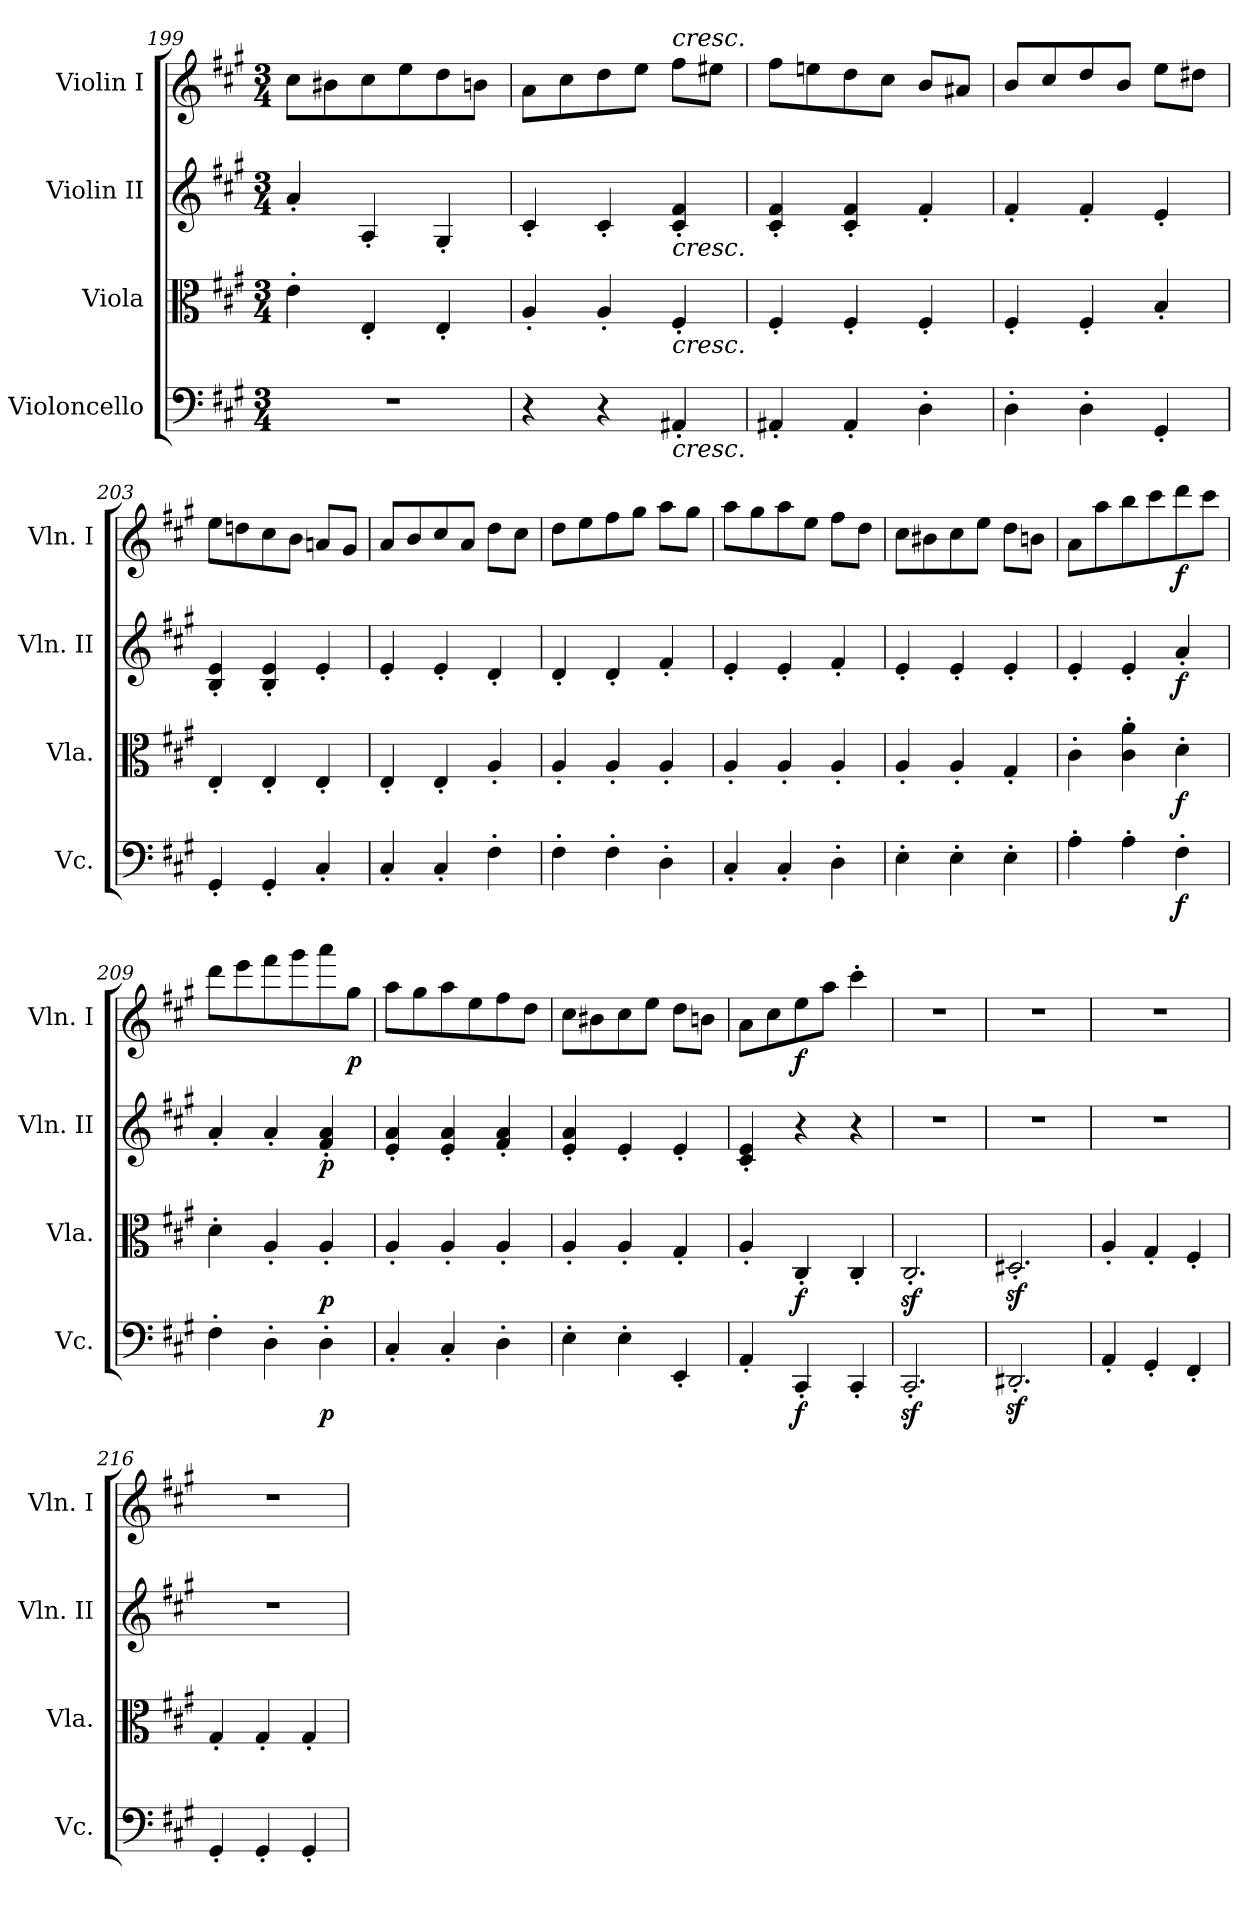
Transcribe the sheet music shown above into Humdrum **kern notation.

**kern	**dynam	**kern	**dynam	**kern	**dynam	**kern	**dynam
*part4	*part4	*part3	*part3	*part2	*part2	*part1	*part1
*staff4	*staff4	*staff3	*staff3	*staff2	*staff2	*staff1	*staff1
*I"Violoncello	*	*I"Viola	*	*I"Violin II	*	*I"Violin I	*
*I'Vc.	*	*I'Vla.	*	*I'Vln. II	*	*I'Vln. I	*
*clefF4	*	*clefC3	*	*clefG2	*	*clefG2	*
*k[f#c#g#]	*	*k[f#c#g#]	*	*k[f#c#g#]	*	*k[f#c#g#]	*
*M3/4	*	*M3/4	*	*M3/4	*	*M3/4	*
=199	=199	=199	=199	=199	=199	=199	=199
2.r	.	4e'\	.	4a'/	.	8cc#\L	.
.	.	.	.	.	.	8b#X\	.
.	.	4E'/	.	4A'/	.	8cc#\	.
.	.	.	.	.	.	8ee\	.
.	.	4E'/	.	4G#'/	.	8dd\	.
.	.	.	.	.	.	8bn\J	.
=200	=200	=200	=200	=200	=200	=200	=200
4r	.	4A'/	.	4c#'/	.	8a\L	.
.	.	.	.	.	.	8cc#\	.
4r	.	4A'/	.	4c#'/	.	8dd\	.
.	.	.	.	.	.	8ee\J	.
!	!	!	!	!	!	!LO:TX:a:i:t=cresc.	!
!	!	!	!	!LO:TX:b:i:t=cresc.	!	!	!
!	!	!LO:TX:b:i:t=cresc.	!	!	!	!	!
!LO:TX:b:i:t=cresc.	!	!	!	!	!	!	!
4AA#X'/	.	4F#'/	.	4c#/' 4f#/'	.	8ff#\L	.
.	.	.	.	.	.	8ee#X\J	.
=201	=201	=201	=201	=201	=201	=201	=201
4AA#X'/	.	4F#'/	.	4c#/' 4f#/'	.	8ff#\L	.
.	.	.	.	.	.	8een\	.
4AA#'/	.	4F#'/	.	4c#/' 4f#/'	.	8dd\	.
.	.	.	.	.	.	8cc#\J	.
4D'\	.	4F#'/	.	4f#'/	.	8b/L	.
.	.	.	.	.	.	8a#X/J	.
=202	=202	=202	=202	=202	=202	=202	=202
4D'\	.	4F#'/	.	4f#'/	.	8b/L	.
.	.	.	.	.	.	8cc#/	.
4D'\	.	4F#'/	.	4f#'/	.	8dd/	.
.	.	.	.	.	.	8b/J	.
4GG#'/	.	4B'/	.	4e'/	.	8ee\L	.
.	.	.	.	.	.	8dd#X\J	.
=203	=203	=203	=203	=203	=203	=203	=203
4GG#'/	.	4E'/	.	4B/' 4e/'	.	8ee\L	.
.	.	.	.	.	.	8ddn\	.
4GG#'/	.	4E'/	.	4B/' 4e/'	.	8cc#\	.
.	.	.	.	.	.	8b\J	.
4C#'/	.	4E'/	.	4e'/	.	8an/L	.
.	.	.	.	.	.	8g#/J	.
=204	=204	=204	=204	=204	=204	=204	=204
4C#'/	.	4E'/	.	4e'/	.	8a/L	.
.	.	.	.	.	.	8b/	.
4C#'/	.	4E'/	.	4e'/	.	8cc#/	.
.	.	.	.	.	.	8a/J	.
4F#'\	.	4A'/	.	4d'/	.	8dd\L	.
.	.	.	.	.	.	8cc#\J	.
=205	=205	=205	=205	=205	=205	=205	=205
4F#'\	.	4A'/	.	4d'/	.	8dd\L	.
.	.	.	.	.	.	8ee\	.
4F#'\	.	4A'/	.	4d'/	.	8ff#\	.
.	.	.	.	.	.	8gg#\J	.
4D'\	.	4A'/	.	4f#'/	.	8aa\L	.
.	.	.	.	.	.	8gg#\J	.
=206	=206	=206	=206	=206	=206	=206	=206
4C#'/	.	4A'/	.	4e'/	.	8aa\L	.
.	.	.	.	.	.	8gg#\	.
4C#'/	.	4A'/	.	4e'/	.	8aa\	.
.	.	.	.	.	.	8ee\J	.
4D'\	.	4A'/	.	4f#'/	.	8ff#\L	.
.	.	.	.	.	.	8dd\J	.
=207	=207	=207	=207	=207	=207	=207	=207
4E'\	.	4A'/	.	4e'/	.	8cc#\L	.
.	.	.	.	.	.	8b#X\	.
4E'\	.	4A'/	.	4e'/	.	8cc#\	.
.	.	.	.	.	.	8ee\J	.
4E'\	.	4G#'/	.	4e'/	.	8dd\L	.
.	.	.	.	.	.	8bn\J	.
=208	=208	=208	=208	=208	=208	=208	=208
4A'\	.	4c#'\	.	4e'/	.	8a\L	.
.	.	.	.	.	.	8aa\	.
4A'\	.	4c#\' 4a\'	.	4e'/	.	8bb\	.
.	.	.	.	.	.	8ccc#\	.
!	!LO:DY:b	!	!LO:DY:b	!	!LO:DY:b	!	!LO:DY:b
4F#'\	f	4d'\	f	4a'/	f	8ddd\	f
.	.	.	.	.	.	8ccc#\J	.
=209	=209	=209	=209	=209	=209	=209	=209
4F#'\	.	4d'\	.	4a'/	.	8ddd\L	.
.	.	.	.	.	.	8eee\	.
4D'\	.	4A'/	.	4a'/	.	8fff#\	.
.	.	.	.	.	.	8ggg#\	.
!	!LO:DY:b	!	!LO:DY:b	!	!LO:DY:b	!	!
4D'\	p	4A'/	p	4f#/' 4a/'	p	8aaa\	.
!	!	!	!	!	!	!	!LO:DY:b
.	.	.	.	.	.	8gg#\J	p
=210	=210	=210	=210	=210	=210	=210	=210
4C#'/	.	4A'/	.	4e/' 4a/'	.	8aa\L	.
.	.	.	.	.	.	8gg#\	.
4C#'/	.	4A'/	.	4e/' 4a/'	.	8aa\	.
.	.	.	.	.	.	8ee\	.
4D'\	.	4A'/	.	4f#/' 4a/'	.	8ff#\	.
.	.	.	.	.	.	8dd\J	.
=211	=211	=211	=211	=211	=211	=211	=211
4E'\	.	4A'/	.	4e/' 4a/'	.	8cc#\L	.
.	.	.	.	.	.	8b#X\	.
4E'\	.	4A'/	.	4e'/	.	8cc#\	.
.	.	.	.	.	.	8ee\J	.
4EE'/	.	4G#'/	.	4e'/	.	8dd\L	.
.	.	.	.	.	.	8bn\J	.
=212	=212	=212	=212	=212	=212	=212	=212
4AA'/	.	4A'/	.	4c#/' 4e/'	.	8a\L	.
.	.	.	.	.	.	8cc#\	.
!	!LO:DY:b	!	!LO:DY:b	!	!	!	!LO:DY:b
4CC#'/	f	4C#'/	f	4r	.	8ee\	f
.	.	.	.	.	.	8aa\J	.
4CC#'/	.	4C#'/	.	4r	.	4ccc#'\	.
=213	=213	=213	=213	=213	=213	=213	=213
2.CC#z<'/	.	2.C#z<'/	.	2.r	.	2.r	.
=214	=214	=214	=214	=214	=214	=214	=214
2.DD#Xz<'/	.	2.D#Xz<'/	.	2.r	.	2.r	.
=215	=215	=215	=215	=215	=215	=215	=215
4AA'/	.	4A'/	.	2.r	.	2.r	.
4GG#'/	.	4G#'/	.	.	.	.	.
4FF#'/	.	4F#'/	.	.	.	.	.
=216	=216	=216	=216	=216	=216	=216	=216
4GG#'/	.	4G#'/	.	2.r	.	2.r	.
4GG#'/	.	4G#'/	.	.	.	.	.
4GG#'/	.	4G#'/	.	.	.	.	.
=	=	=	=	=	=	=	=
*-	*-	*-	*-	*-	*-	*-	*-
